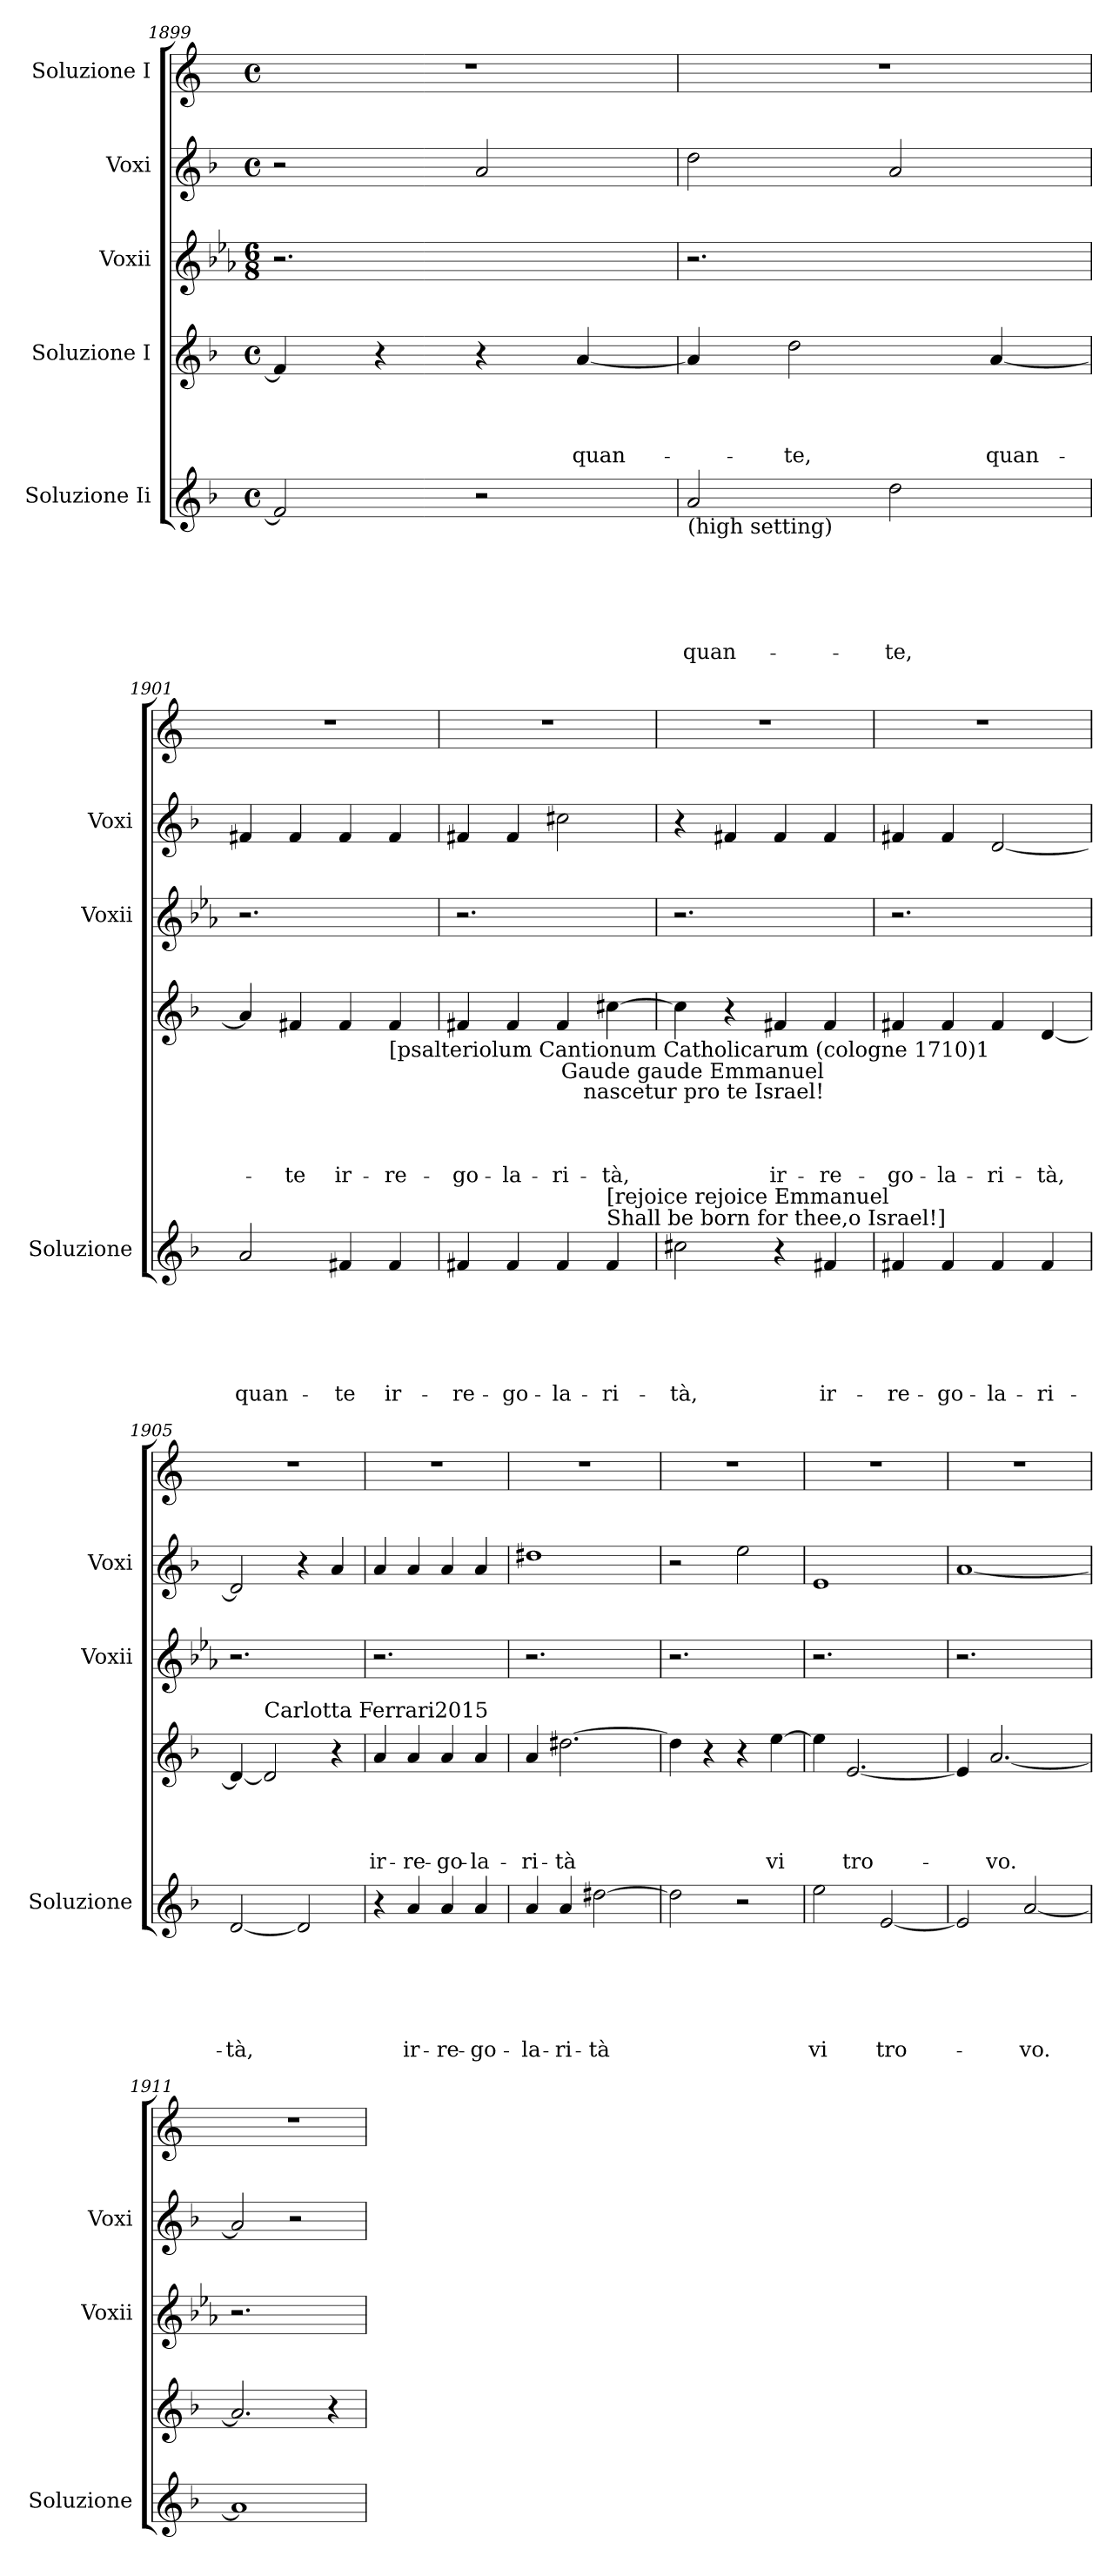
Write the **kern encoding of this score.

**kern	**text	**text	**text	**text	**text	**text	**kern	**text	**text	**text	**text	**kern	**kern	**kern
*part5	*part5	*part5	*part5	*part5	*part5	*part5	*part4	*part4	*part4	*part4	*part4	*part3	*part2	*part1
*staff5	*staff5	*staff5	*staff5	*staff5	*staff5	*staff5	*staff4	*staff4	*staff4	*staff4	*staff4	*staff3	*staff2	*staff1
*I"Soluzione Ii	*	*	*	*	*	*	*I"Soluzione I	*	*	*	*	*I"Voxii	*I"Voxi	*I"Soluzione I
*I'Soluzione	*	*	*	*	*	*	*	*	*	*	*	*I'Voxii	*I'Voxi	*
*clefG2	*	*	*	*	*	*	*clefG2	*	*	*	*	*clefG2	*clefG2	*clefG2
*k[b-]	*	*	*	*	*	*	*k[b-]	*	*	*	*	*k[b-e-a-]	*k[b-]	*k[]
*F:	*	*	*	*	*	*	*F:	*	*	*	*	*E-:	*F:	*C:
*M4/4	*	*	*	*	*	*	*M4/4	*	*	*	*	*M6/8	*M4/4	*M4/4
*met(c)	*	*	*	*	*	*	*met(c)	*	*	*	*	*	*met(c)	*met(c)
=1899	=1899	=1899	=1899	=1899	=1899	=1899	=1899	=1899	=1899	=1899	=1899	=1899	=1899	=1899
2f#/]	.	.	.	.	.	.	4f#/]	.	.	.	.	2.r	2r	1r
.	.	.	.	.	.	.	4r	.	.	.	.	.	.	.
2r	.	.	.	.	.	.	4r	.	.	.	.	.	2a/	.
!	!	!	!	!	!	!	!	!	!	!	!LO:LY:b	!	!	!
.	.	.	.	.	.	.	[>4a/	.	.	.	quan-	4ryy	.	.
!!LO:PB:g=z
=1900	=1900	=1900	=1900	=1900	=1900	=1900	=1900	=1900	=1900	=1900	=1900	=1900	=1900	=1900
!LO:TX:b:t=(high setting)	!	!	!	!	!	!	!	!	!	!	!	!	!	!
!	!	!	!	!	!	!LO:LY:b	!	!	!	!	!	!	!	!
2a/	.	.	.	.	.	quan-	4a/]	.	.	.	.	2.r	2dd\	1r
!	!	!	!	!	!	!	!	!	!	!	!LO:LY:b	!	!	!
.	.	.	.	.	.	.	2dd\	.	.	.	-te,	.	.	.
!	!	!	!	!	!	!LO:LY:b	!	!	!	!	!	!	!	!
2dd\	.	.	.	.	.	-te,	.	.	.	.	.	.	2a/	.
!	!	!	!	!	!	!	!	!	!	!	!LO:LY:b	!	!	!
.	.	.	.	.	.	.	[<4a/	.	.	.	quan-	4ryy	.	.
=1901	=1901	=1901	=1901	=1901	=1901	=1901	=1901	=1901	=1901	=1901	=1901	=1901	=1901	=1901
!	!	!	!	!	!	!LO:LY:b	!	!	!	!	!	!	!	!
2a/	.	.	.	.	.	quan-	4a/]	.	.	.	.	2.r	4f#X/	1r
!	!	!	!	!	!	!	!	!	!	!	!LO:LY:b	!	!	!
.	.	.	.	.	.	.	4f#X/	.	.	.	-te	.	4f#/	.
!	!	!	!	!	!	!LO:LY:b	!	!	!	!	!LO:LY:b	!	!	!
4f#X/	.	.	.	.	.	-te	4f#/	.	.	.	ir-	.	4f#/	.
!	!	!	!	!	!	!	!LO:TX:b:t=[psalteriolum Cantionum Catholicarum (cologne 1710)1	!	!	!	!	!	!	!
!	!	!	!	!	!	!LO:LY:b	!	!	!	!	!LO:LY:b	!	!	!
4f#/	.	.	.	.	.	ir-	4f#/	.	.	.	-re-	4ryy	4f#/	.
=1902	=1902	=1902	=1902	=1902	=1902	=1902	=1902	=1902	=1902	=1902	=1902	=1902	=1902	=1902
!	!	!	!	!	!	!LO:LY:b	!	!	!	!	!LO:LY:b	!	!	!
4f#X/	.	.	.	.	.	-re-	4f#X/	.	.	.	-go-	2.r	4f#X/	1r
!	!	!	!	!	!	!LO:LY:b	!	!	!	!	!LO:LY:b	!	!	!
4f#/	.	.	.	.	.	-go-	4f#/	.	.	.	-la-	.	4f#/	.
!	!	!	!	!	!	!LO:LY:b	!	!	!	!	!LO:LY:b	!	!	!
4f#/	.	.	.	.	.	-la-	4f#/	.	.	.	-ri-	.	2cc#X\	.
!LO:TX:a:t=Shall be born for thee,o Israel!]	!	!	!	!	!	!	!	!	!	!	!	!	!	!
!LO:TX:a:t=[rejoice rejoice Emmanuel	!	!	!	!	!	!	!	!	!	!	!	!	!	!
!	!	!	!	!	!	!LO:LY:b	!	!	!	!	!LO:LY:b	!	!	!
4f#/	.	.	.	.	.	-ri-	[>4cc#X\	.	.	.	-tà,	4ryy	.	.
=1903	=1903	=1903	=1903	=1903	=1903	=1903	=1903	=1903	=1903	=1903	=1903	=1903	=1903	=1903
!	!	!	!	!	!	!LO:LY:b	!	!	!	!	!	!	!	!
2cc#X\	.	.	.	.	.	-tà,	4cc#\]	.	.	.	.	2.r	4r	1r
.	.	.	.	.	.	.	4r	.	.	.	.	.	4f#X/	.
!	!	!	!	!	!	!	!	!	!	!	!LO:LY:b	!	!	!
4r	.	.	.	.	.	.	4f#X/	.	.	.	ir-	.	4f#/	.
!	!	!	!	!	!	!	!LO:TX:b:rj:t=Gaude gaude Emmanuel\nnascetur pro te Israel!	!	!	!	!	!	!	!
!	!	!	!	!	!	!LO:LY:b	!	!	!	!	!LO:LY:b	!	!	!
4f#X/	.	.	.	.	.	ir-	4f#/	.	.	.	-re-	4ryy	4f#/	.
=1904	=1904	=1904	=1904	=1904	=1904	=1904	=1904	=1904	=1904	=1904	=1904	=1904	=1904	=1904
!	!	!	!	!	!	!LO:LY:b	!	!	!	!	!LO:LY:b	!	!	!
4f#X/	.	.	.	.	.	-re-	4f#X/	.	.	.	-go-	2.r	4f#X/	1r
!	!	!	!	!	!	!LO:LY:b	!	!	!	!	!LO:LY:b	!	!	!
4f#/	.	.	.	.	.	-go-	4f#/	.	.	.	-la-	.	4f#/	.
!	!	!	!	!	!	!LO:LY:b	!	!	!	!	!LO:LY:b	!	!	!
4f#/	.	.	.	.	.	-la-	4f#/	.	.	.	-ri-	.	[<2d/	.
!	!	!	!	!	!	!LO:LY:b	!	!	!	!	!LO:LY:b	!	!	!
4f#/	.	.	.	.	.	-ri-	[<4d/	.	.	.	-tà,	4ryy	.	.
=1905	=1905	=1905	=1905	=1905	=1905	=1905	=1905	=1905	=1905	=1905	=1905	=1905	=1905	=1905
!	!	!	!	!	!	!LO:LY:b	!	!	!	!	!	!	!	!
[<2d/	.	.	.	.	.	-tà,	4d/_	.	.	.	.	2.r	2d/]	1r
!	!	!	!	!	!	!	!LO:TX:a:t=Carlotta Ferrari2015	!	!	!	!	!	!	!
.	.	.	.	.	.	.	2d/]	.	.	.	.	.	.	.
2d/]	.	.	.	.	.	.	.	.	.	.	.	.	4r	.
.	.	.	.	.	.	.	4r	.	.	.	.	4ryy	4a/	.
=1906	=1906	=1906	=1906	=1906	=1906	=1906	=1906	=1906	=1906	=1906	=1906	=1906	=1906	=1906
!	!	!	!	!	!	!	!	!	!	!	!LO:LY:b	!	!	!
4r	.	.	.	.	.	.	4a/	.	.	.	ir-	2.r	4a/	1r
!	!	!	!	!	!	!LO:LY:b	!	!	!	!	!LO:LY:b	!	!	!
4a/	.	.	.	.	.	ir-	4a/	.	.	.	-re-	.	4a/	.
!	!	!	!	!	!	!LO:LY:b	!	!	!	!	!LO:LY:b	!	!	!
4a/	.	.	.	.	.	-re-	4a/	.	.	.	-go-	.	4a/	.
!	!	!	!	!	!	!LO:LY:b	!	!	!	!	!LO:LY:b	!	!	!
4a/	.	.	.	.	.	-go-	4a/	.	.	.	-la-	4ryy	4a/	.
!!LO:LB:g=z
=1907	=1907	=1907	=1907	=1907	=1907	=1907	=1907	=1907	=1907	=1907	=1907	=1907	=1907	=1907
!	!	!	!	!	!	!LO:LY:b	!	!	!	!	!LO:LY:b	!	!	!
4a/	.	.	.	.	.	-la-	4a/	.	.	.	-ri-	2.r	1dd#X	1r
!	!	!	!	!	!	!LO:LY:b	!	!	!	!	!LO:LY:b	!	!	!
4a/	.	.	.	.	.	-ri-	[>2.dd#X\	.	.	.	-tà	.	.	.
!	!	!	!	!	!	!LO:LY:b	!	!	!	!	!	!	!	!
[>2dd#X\	.	.	.	.	.	-tà	.	.	.	.	.	.	.	.
.	.	.	.	.	.	.	.	.	.	.	.	4ryy	.	.
=1908	=1908	=1908	=1908	=1908	=1908	=1908	=1908	=1908	=1908	=1908	=1908	=1908	=1908	=1908
2dd#\]	.	.	.	.	.	.	4dd#\]	.	.	.	.	2.r	2r	1r
.	.	.	.	.	.	.	4r	.	.	.	.	.	.	.
2r	.	.	.	.	.	.	4r	.	.	.	.	.	2ee\	.
!	!	!	!	!	!	!	!	!	!	!	!LO:LY:b	!	!	!
.	.	.	.	.	.	.	[>4ee\	.	.	.	vi	4ryy	.	.
=1909	=1909	=1909	=1909	=1909	=1909	=1909	=1909	=1909	=1909	=1909	=1909	=1909	=1909	=1909
!	!	!	!	!	!	!LO:LY:b	!	!	!	!	!	!	!	!
2ee\	.	.	.	.	.	vi	4ee\]	.	.	.	.	2.r	1e	1r
!	!	!	!	!	!	!	!	!	!	!	!LO:LY:b	!	!	!
.	.	.	.	.	.	.	[<2.e/	.	.	.	tro-	.	.	.
!	!	!	!	!	!	!LO:LY:b	!	!	!	!	!	!	!	!
[<2e/	.	.	.	.	.	tro-	.	.	.	.	.	.	.	.
.	.	.	.	.	.	.	.	.	.	.	.	4ryy	.	.
=1910	=1910	=1910	=1910	=1910	=1910	=1910	=1910	=1910	=1910	=1910	=1910	=1910	=1910	=1910
2e/]	.	.	.	.	.	.	4e/]	.	.	.	.	2.r	[<1a	1r
!	!	!	!	!	!	!	!	!	!	!	!LO:LY:b	!	!	!
.	.	.	.	.	.	.	[<2.a/	.	.	.	-vo.	.	.	.
!	!	!	!	!	!	!LO:LY:b	!	!	!	!	!	!	!	!
[<2a/	.	.	.	.	.	-vo.	.	.	.	.	.	.	.	.
.	.	.	.	.	.	.	.	.	.	.	.	4ryy	.	.
=1911	=1911	=1911	=1911	=1911	=1911	=1911	=1911	=1911	=1911	=1911	=1911	=1911	=1911	=1911
1a]	.	.	.	.	.	.	2.a/]	.	.	.	.	2.r	2a/]	1r
.	.	.	.	.	.	.	.	.	.	.	.	.	2r	.
.	.	.	.	.	.	.	4r	.	.	.	.	4ryy	.	.
=	=	=	=	=	=	=	=	=	=	=	=	=	=	=
*-	*-	*-	*-	*-	*-	*-	*-	*-	*-	*-	*-	*-	*-	*-
